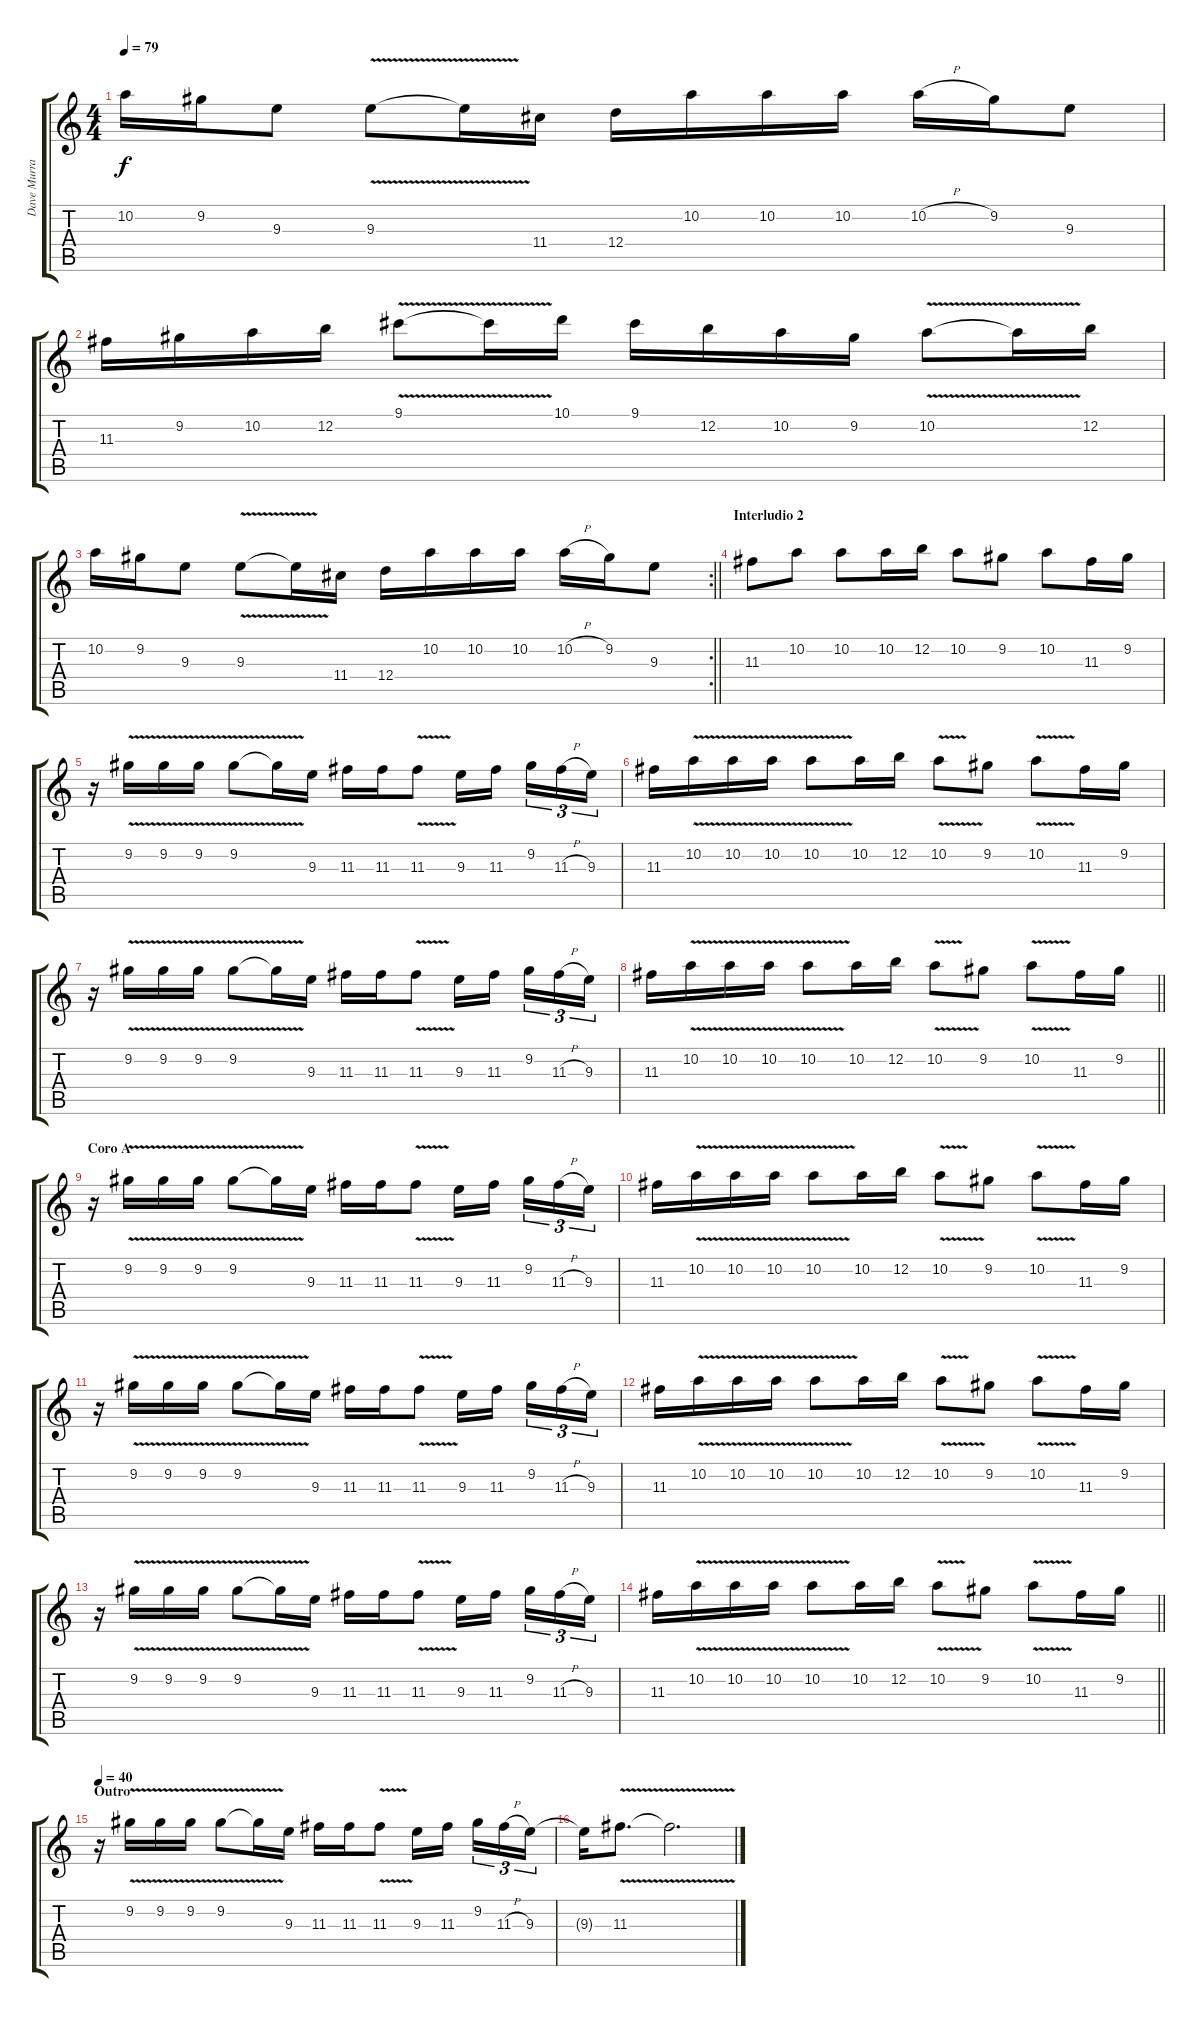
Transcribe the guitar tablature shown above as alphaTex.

\track ("Dave Murray" "Dave Murra") {instrument distortionguitar}
\staff {score tabs}
\tuning (E4 B3 G3 D3 A2 E2) {hide}
\ts (4 4)
\tempo 79
\clef g2
\ks c
10.2.16{dy f} 9.2.16 9.3.8 9.3{v}.8 9.3{t}.16 11.4.16 12.4.16 10.2.16 10.2.16 10.2.16 10.2{h}.16 9.2.16 9.3.8 |
11.3.16 9.2.16 10.2.16 12.2.16 9.1{v}.8 9.1{t}.16 10.1.16 9.1.16 12.2.16 10.2.16 9.2.16 10.2{v}.8 10.2{t}.16 12.2.16 |
\rc 2
\barLineRight lightlight
10.2.16 9.2.16 9.3.8 9.3{v}.8 9.3{t}.16 11.4.16 12.4.16 10.2.16 10.2.16 10.2.16 10.2{h}.16 9.2.16 9.3.8 |
\section ("" "Interludio 2")
11.3.8 10.2.8 10.2.8 10.2.16 12.2.16 10.2.8 9.2.8 10.2.8 11.3.16 9.2.16 |
r.16 9.2{v}.16 9.2{v}.16 9.2{v}.16 9.2{v}.8 9.2{t}.16 9.3.16 11.3.16 11.3.16 11.3{v}.8 9.3.16 11.3.16{beam splitsecondary} 9.2.16{tu (3 2)} 11.3{h}.16{tu (3 2)} 9.3.16{tu (3 2)} |
11.3.16 10.2{v}.16 10.2{v}.16 10.2{v}.16 10.2{v}.8 10.2.16 12.2.16 10.2{v}.8 9.2.8 10.2{v}.8 11.3.16 9.2.16 |
r.16 9.2{v}.16 9.2{v}.16 9.2{v}.16 9.2{v}.8 9.2{t}.16 9.3.16 11.3.16 11.3.16 11.3{v}.8 9.3.16 11.3.16{beam splitsecondary} 9.2.16{tu (3 2)} 11.3{h}.16{tu (3 2)} 9.3.16{tu (3 2)} |
\barLineRight lightlight
11.3.16 10.2{v}.16 10.2{v}.16 10.2{v}.16 10.2{v}.8 10.2.16 12.2.16 10.2{v}.8 9.2.8 10.2{v}.8 11.3.16 9.2.16 |
\section ("" "Coro A")
r.16 9.2{v}.16 9.2{v}.16 9.2{v}.16 9.2{v}.8 9.2{t}.16 9.3.16 11.3.16 11.3.16 11.3{v}.8 9.3.16 11.3.16{beam splitsecondary} 9.2.16{tu (3 2)} 11.3{h}.16{tu (3 2)} 9.3.16{tu (3 2)} |
11.3.16 10.2{v}.16 10.2{v}.16 10.2{v}.16 10.2{v}.8 10.2.16 12.2.16 10.2{v}.8 9.2.8 10.2{v}.8 11.3.16 9.2.16 |
r.16 9.2{v}.16 9.2{v}.16 9.2{v}.16 9.2{v}.8 9.2{t}.16 9.3.16 11.3.16 11.3.16 11.3{v}.8 9.3.16 11.3.16{beam splitsecondary} 9.2.16{tu (3 2)} 11.3{h}.16{tu (3 2)} 9.3.16{tu (3 2)} |
11.3.16 10.2{v}.16 10.2{v}.16 10.2{v}.16 10.2{v}.8 10.2.16 12.2.16 10.2{v}.8 9.2.8 10.2{v}.8 11.3.16 9.2.16 |
r.16 9.2{v}.16 9.2{v}.16 9.2{v}.16 9.2{v}.8 9.2{t}.16 9.3.16 11.3.16 11.3.16 11.3{v}.8 9.3.16 11.3.16{beam splitsecondary} 9.2.16{tu (3 2)} 11.3{h}.16{tu (3 2)} 9.3.16{tu (3 2)} |
\barLineRight lightlight
11.3.16 10.2{v}.16 10.2{v}.16 10.2{v}.16 10.2{v}.8 10.2.16 12.2.16 10.2{v}.8 9.2.8 10.2{v}.8 11.3.16 9.2.16 |
\section ("" "Outro")
\tempo 40
r.16 9.2{v}.16 9.2{v}.16 9.2{v}.16 9.2{v}.8 9.2{t}.16 9.3.16 11.3.16 11.3.16 11.3{v}.8 9.3.16 11.3.16{beam splitsecondary} 9.2.16{tu (3 2)} 11.3{h}.16{tu (3 2)} 9.3.16{tu (3 2)} |
9.3{t}.16 11.3{v}.8{d volume 0} 11.3{t}.2{d}
